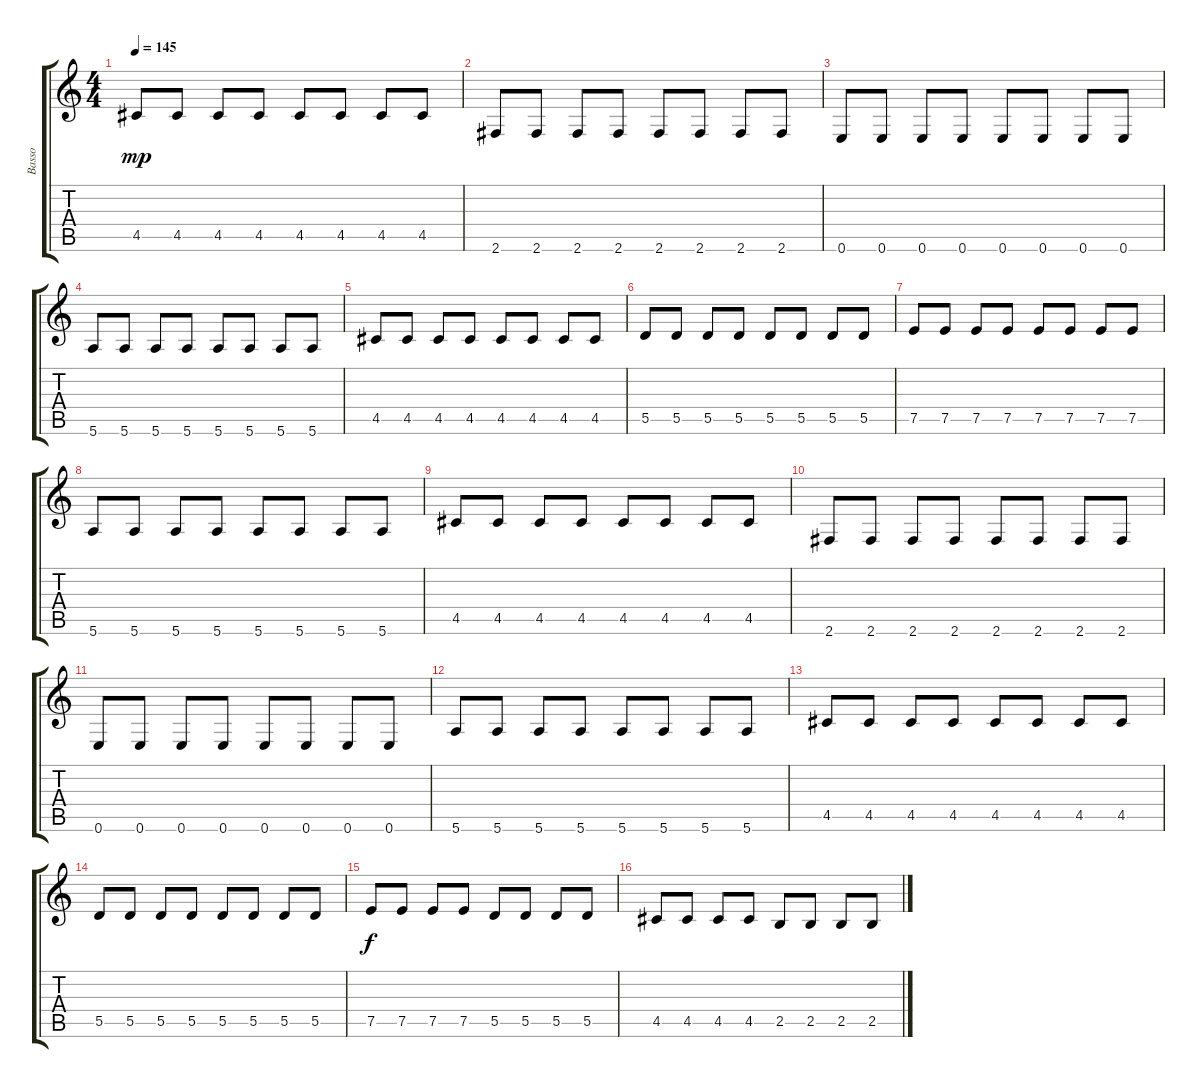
\track ("Basso" "Basso") {instrument electricbassfinger}
\staff {score tabs}
\tuning (E4 B3 G3 D3 A2 E2) {hide}
\ts (4 4)
\tempo 145
\clef g2
\ks c
4.5.8{dy mp} 4.5.8 4.5.8 4.5.8 4.5.8 4.5.8 4.5.8 4.5.8 |
2.6.8 2.6.8 2.6.8 2.6.8 2.6.8 2.6.8 2.6.8 2.6.8 |
0.6.8 0.6.8 0.6.8 0.6.8 0.6.8 0.6.8 0.6.8 0.6.8 |
5.6.8 5.6.8 5.6.8 5.6.8 5.6.8 5.6.8 5.6.8 5.6.8 |
4.5.8 4.5.8 4.5.8 4.5.8 4.5.8 4.5.8 4.5.8 4.5.8 |
5.5.8 5.5.8 5.5.8 5.5.8 5.5.8 5.5.8 5.5.8 5.5.8 |
7.5.8 7.5.8 7.5.8 7.5.8 7.5.8 7.5.8 7.5.8 7.5.8 |
5.6.8 5.6.8 5.6.8 5.6.8 5.6.8 5.6.8 5.6.8 5.6.8 |
4.5.8 4.5.8 4.5.8 4.5.8 4.5.8 4.5.8 4.5.8 4.5.8 |
2.6.8 2.6.8 2.6.8 2.6.8 2.6.8 2.6.8 2.6.8 2.6.8 |
0.6.8 0.6.8 0.6.8 0.6.8 0.6.8 0.6.8 0.6.8 0.6.8 |
5.6.8 5.6.8 5.6.8 5.6.8 5.6.8 5.6.8 5.6.8 5.6.8 |
4.5.8 4.5.8 4.5.8 4.5.8 4.5.8 4.5.8 4.5.8 4.5.8 |
5.5.8 5.5.8 5.5.8 5.5.8 5.5.8 5.5.8 5.5.8 5.5.8 |
7.5.8{dy f} 7.5.8 7.5.8 7.5.8 5.5.8 5.5.8 5.5.8 5.5.8 |
4.5.8 4.5.8 4.5.8 4.5.8 2.5.8 2.5.8 2.5.8 2.5.8
